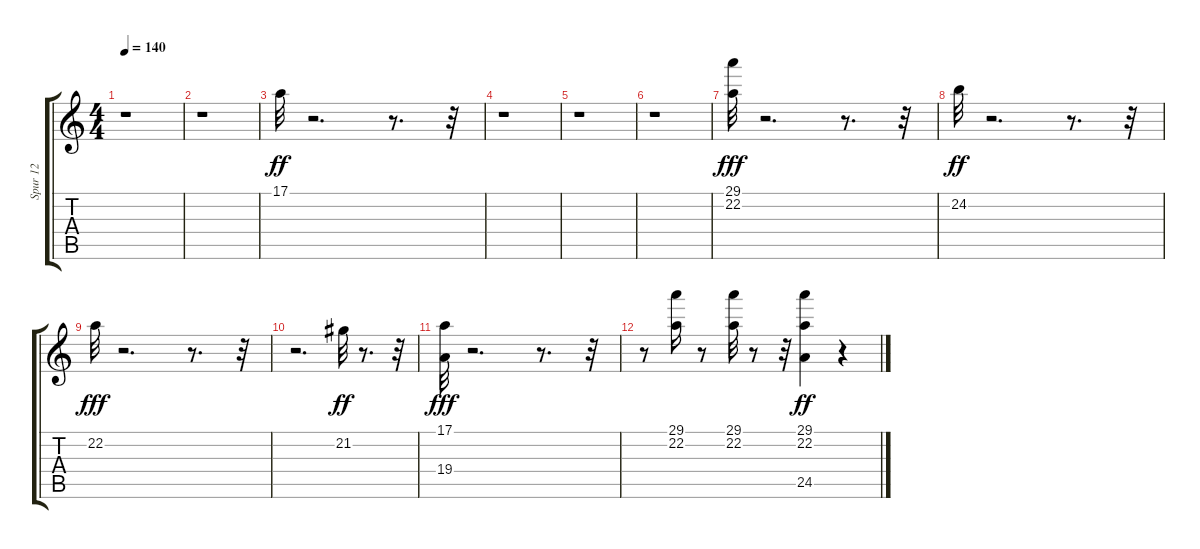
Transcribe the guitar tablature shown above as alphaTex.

\track ("Spur 12" "Spur 12") {instrument orchestrahit}
\staff {score tabs}
\tuning (E4 B3 G3 D3 A2 E2) {hide}
\ts (4 4)
\tempo 140
\clef g2
\ks c
r.1{dy fff} |
r.1 |
17.1.32{dy ff} r.2{d} r.8{d} r.32 |
r.1 |
r.1 |
r.1 |
(29.1 22.2).32{dy fff} r.2{d} r.8{d} r.32 |
24.2.32{dy ff} r.2{d} r.8{d} r.32 |
22.2.32{dy fff} r.2{d} r.8{d} r.32 |
r.2{d} 21.2.32{dy ff} r.8{d} r.32 |
(17.1 19.4).32{dy fff} r.2{d} r.8{d} r.32 |
r.8 (29.1 22.2).16{balance 4} r.8 (29.1 22.2).32{balance 12} r.8 r.32 (29.1 22.2 24.5).4{dy ff balance 8} r.4
